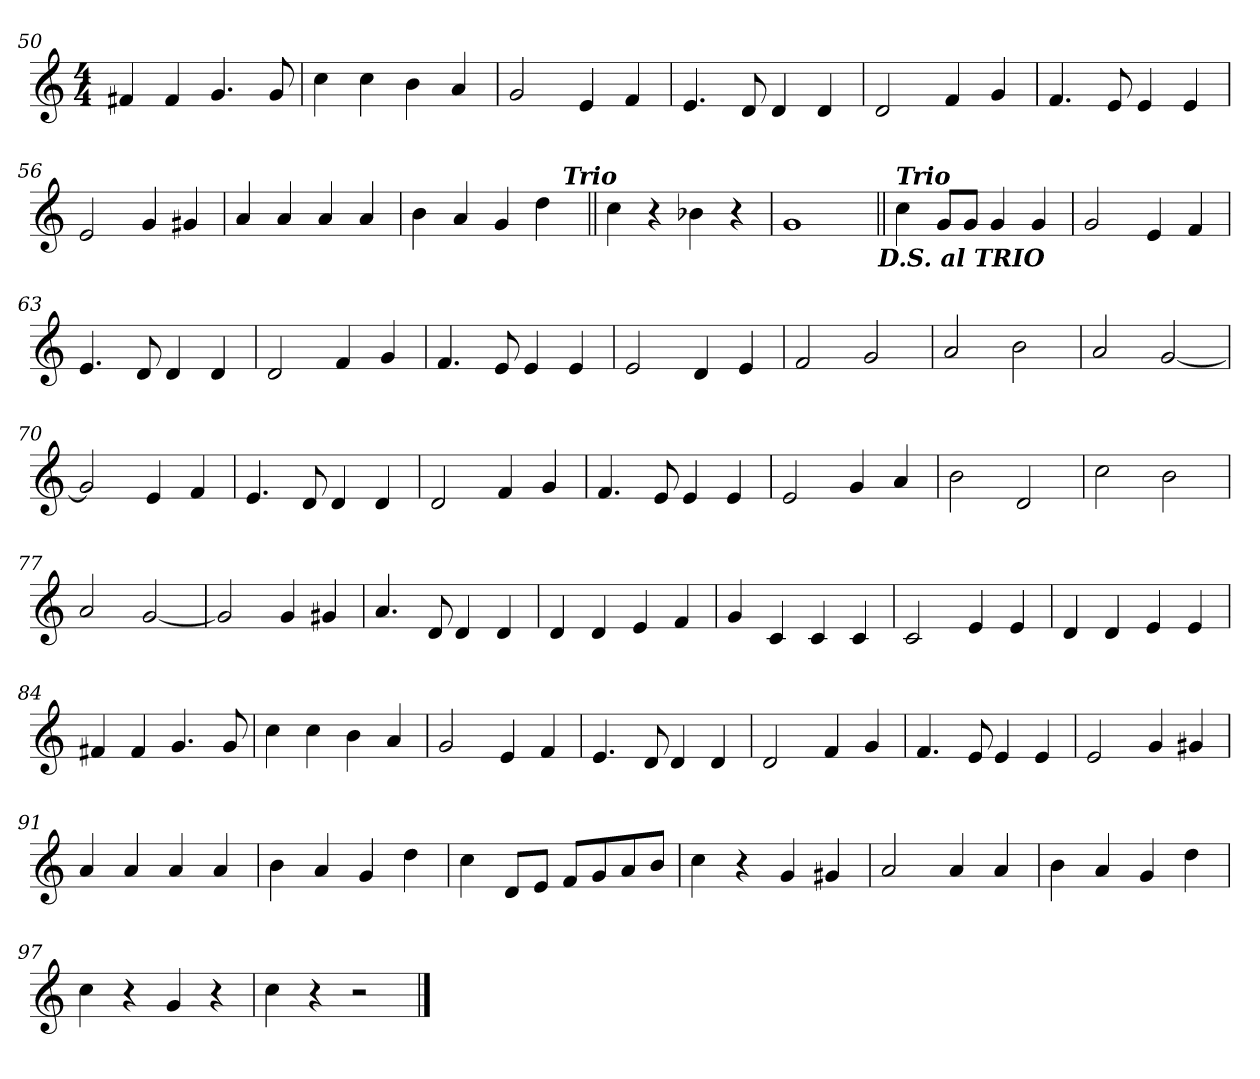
**kern
*part1
*staff1
*clefG2
*k[]
*C:
*M4/4
=50
4f#X/
4f#/
4.g/
8g/
=51
4cc\
4cc\
4b\
4a/
=52
2g/
4e/
4f/
=53
4.e/
8d/
4d/
4d/
=54
2d/
4f/
4g/
=55
4.f/
8e/
4e/
4e/
=56
2e/
4g/
4g#X/
!!LO:LB:g=z
=57
4a/
4a/
4a/
4a/
=58
*^
4b\	2..ryy
4a/	.
4g/	.
4dd\	.
!	!LO:TX:a:Bi:t=Trio
.	8ryy
*v	*v
=59||
4cc\
4r
4b-X\
4r
=60
1g
!LO:TX:b:Bi:t=D.S. al TRIO
!!LO:LB:g=z
=61||
!LO:TX:a:Bi:t=Trio
4cc\
8g/L
8g/J
4g/
4g/
=62
2g/
4e/
4f/
=63
4.e/
8d/
4d/
4d/
=64
2d/
4f/
4g/
=65
4.f/
8e/
4e/
4e/
=66
2e/
4d/
4e/
=67
2f/
2g/
=68
2a/
2b\
=69
2a/
[2g/
=70
2g/]
4e/
4f/
=71
4.e/
8d/
4d/
4d/
!!LO:LB:g=z
=72
2d/
4f/
4g/
=73
4.f/
8e/
4e/
4e/
=74
2e/
4g/
4a/
=75
2b\
2d/
=76
2cc\
2b\
=77
2a/
[2g/
=78
2g/]
4g/
4g#X/
=79
4.a/
8d/
4d/
4d/
=80
4d/
4d/
4e/
4f/
=81
4g/
4c/
4c/
4c/
!!LO:LB:g=z
=82
2c/
4e/
4e/
=83
4d/
4d/
4e/
4e/
=84
4f#X/
4f#/
4.g/
8g/
=85
4cc\
4cc\
4b\
4a/
=86
2g/
4e/
4f/
=87
4.e/
8d/
4d/
4d/
=88
2d/
4f/
4g/
=89
4.f/
8e/
4e/
4e/
=90
2e/
4g/
4g#X/
!!LO:LB:g=z
=91
4a/
4a/
4a/
4a/
=92
4b\
4a/
4g/
4dd\
=93
4cc\
8d/L
8e/J
8f/L
8g/
8a/
8b/J
=94
4cc\
4r
4g/
4g#X/
=95
2a/
4a/
4a/
=96
4b\
4a/
4g/
4dd\
=97
4cc\
4r
4g/
4r
=98
4cc\
4r
2r
==
*-
